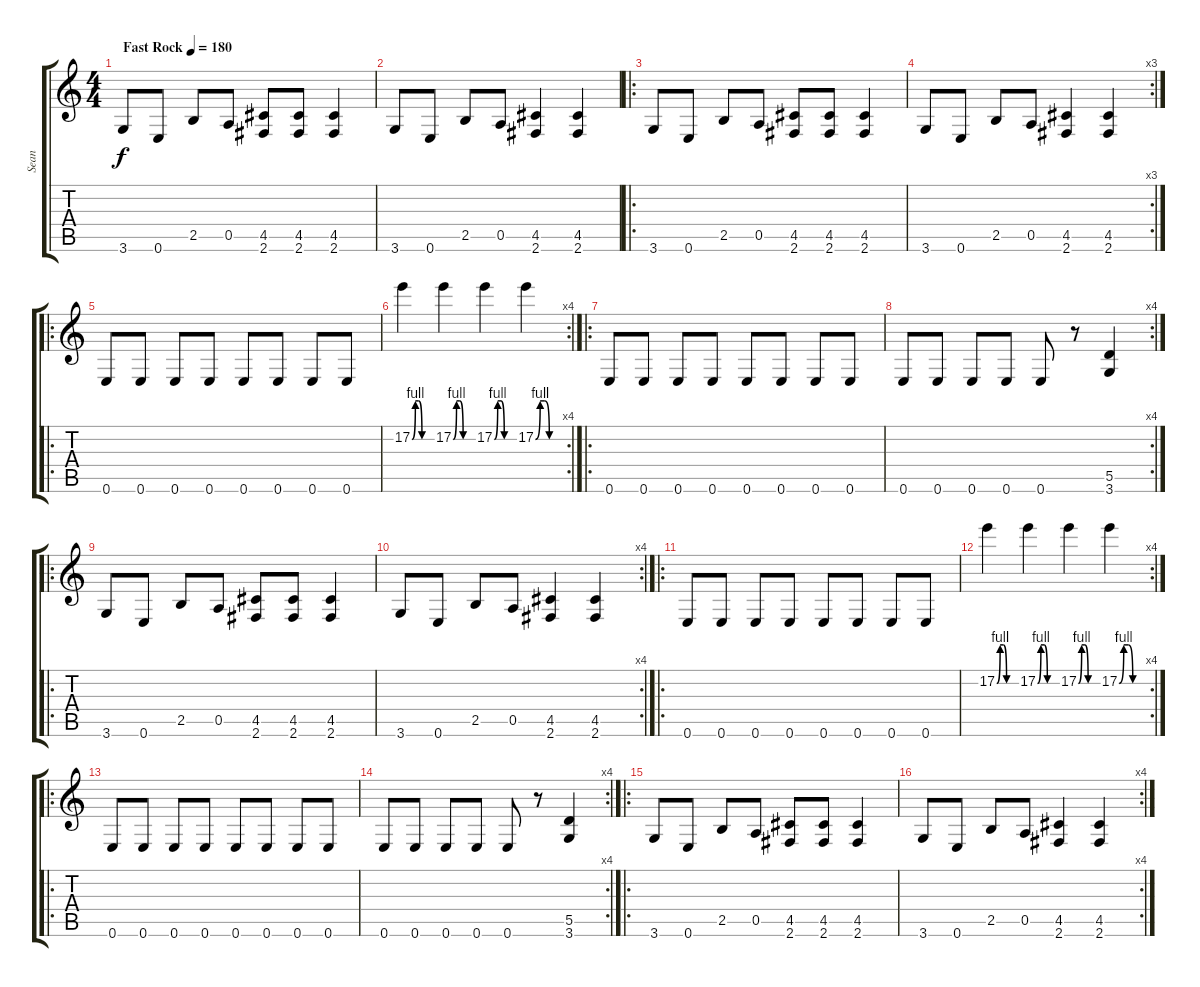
\track ("Sean" "Sean") {instrument overdrivenguitar}
\staff {score tabs}
\tuning (E4 B3 G3 D3 A2 E2) {hide}
\ts (4 4)
\tempo (180 "Fast Rock")
\clef g2
\ks c
3.6.8{dy f instrument overdrivenguitar} 0.6.8 2.5.8 0.5.8 (4.5 2.6).8 (4.5 2.6).8 (4.5 2.6).4 |
3.6.8 0.6.8 2.5.8 0.5.8 (4.5 2.6).4 (4.5 2.6).4 |
\ro
3.6.8 0.6.8 2.5.8 0.5.8 (4.5 2.6).8 (4.5 2.6).8 (4.5 2.6).4 |
\rc 3
3.6.8 0.6.8 2.5.8 0.5.8 (4.5 2.6).4 (4.5 2.6).4 |
\ro
0.6.8 0.6.8 0.6.8 0.6.8 0.6.8 0.6.8 0.6.8 0.6.8 |
\rc 4
17.2{be (custom 0 0 10 4 20 4 30 0 60 0)}.4 17.2{be (custom 0 0 10 4 20 4 30 0 60 0)}.4 17.2{be (custom 0 0 10 4 20 4 30 0 60 0)}.4 17.2{be (custom 0 0 10 4 20 4 30 0 60 0)}.4 |
\ro
0.6.8 0.6.8 0.6.8 0.6.8 0.6.8 0.6.8 0.6.8 0.6.8 |
\rc 4
0.6.8 0.6.8 0.6.8 0.6.8 0.6.8 r.8 (5.5 3.6).4 |
\ro
3.6.8 0.6.8 2.5.8 0.5.8 (4.5 2.6).8 (4.5 2.6).8 (4.5 2.6).4 |
\rc 4
3.6.8 0.6.8 2.5.8 0.5.8 (4.5 2.6).4 (4.5 2.6).4 |
\ro
0.6.8 0.6.8 0.6.8 0.6.8 0.6.8 0.6.8 0.6.8 0.6.8 |
\rc 4
17.2{be (custom 0 0 10 4 20 4 30 0 60 0)}.4 17.2{be (custom 0 0 10 4 20 4 30 0 60 0)}.4 17.2{be (custom 0 0 10 4 20 4 30 0 60 0)}.4 17.2{be (custom 0 0 10 4 20 4 30 0 60 0)}.4 |
\ro
0.6.8 0.6.8 0.6.8 0.6.8 0.6.8 0.6.8 0.6.8 0.6.8 |
\rc 4
0.6.8 0.6.8 0.6.8 0.6.8 0.6.8 r.8 (5.5 3.6).4 |
\ro
3.6.8 0.6.8 2.5.8 0.5.8 (4.5 2.6).8 (4.5 2.6).8 (4.5 2.6).4 |
\rc 4
3.6.8 0.6.8 2.5.8 0.5.8 (4.5 2.6).4 (4.5 2.6).4
